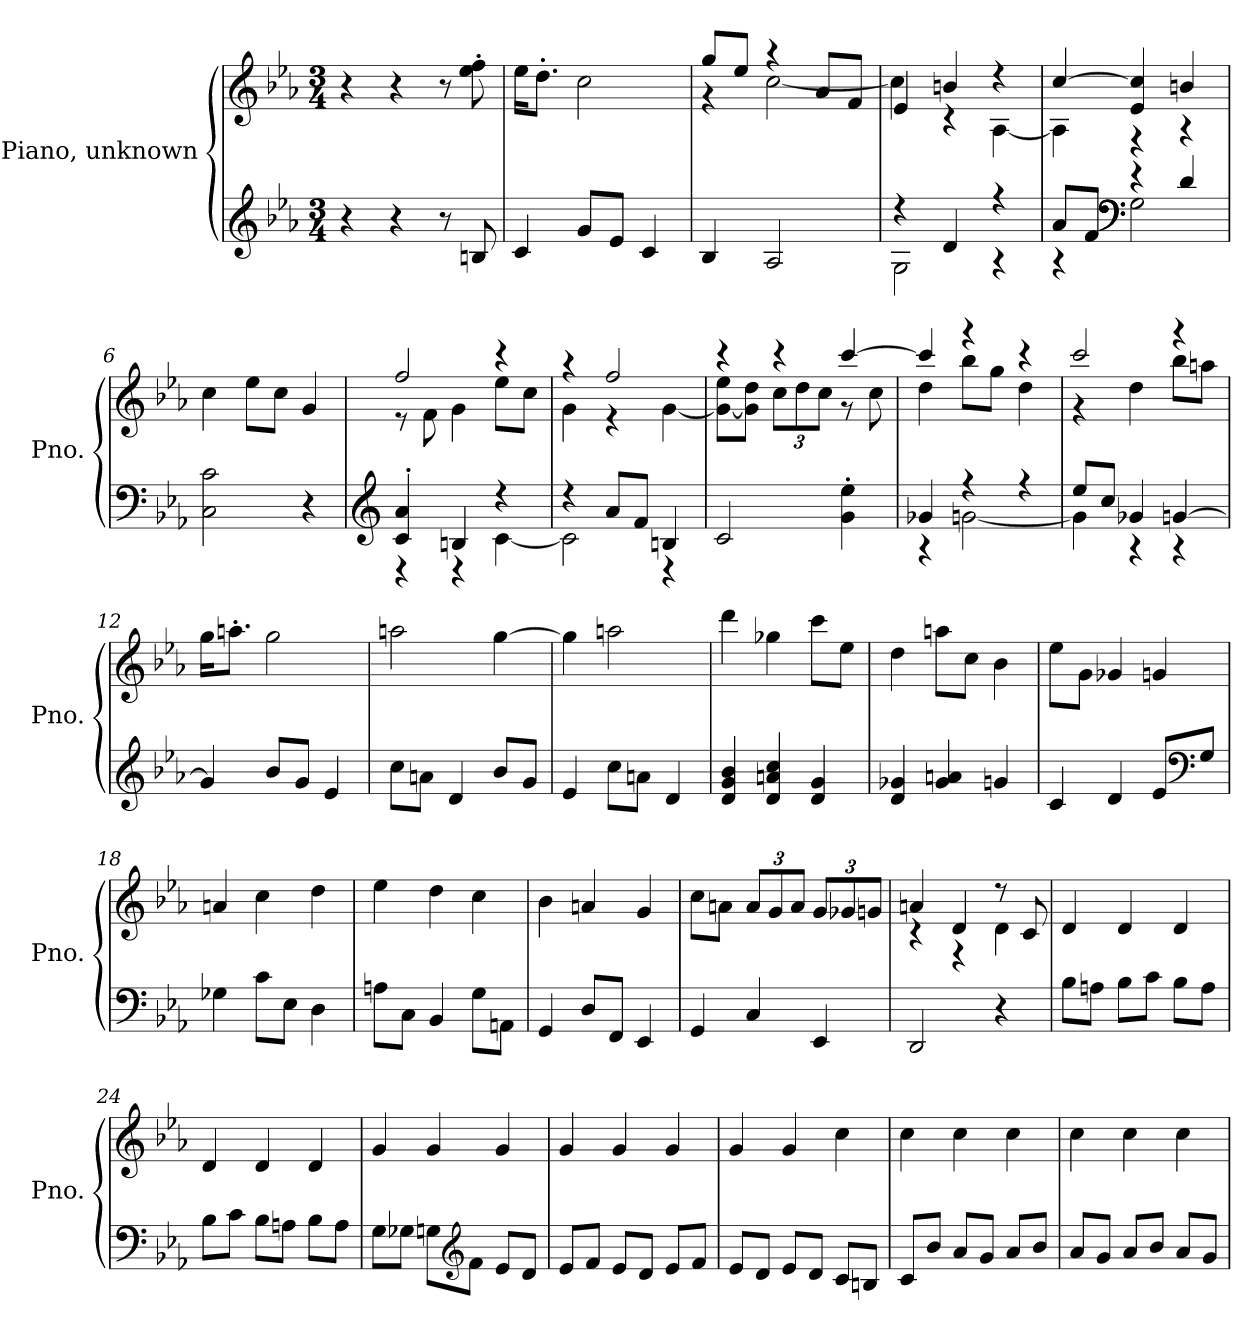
**kern	**kern
*part1	*part1
*staff2	*staff1
*I"Piano, unknown	*
*I'Pno.	*
*clefG2	*clefG2
*k[b-e-a-]	*k[b-e-a-]
*M3/4	*M3/4
*MM175	*MM175
=1	=1
4r	4r
4r	4r
8r	8r
8Bn/	8ee-\' 8ff\'
=2	=2
4c/	16ee-\KL
.	8.dd'\J
8g/L	2cc\
8e-/J	.
4c/	.
=3	=3
*	*^
4B-/	8gg/L	4r
.	8ee-/J	.
2A-/	4r	[2cc\
.	8a-/L	.
.	8f/J	.
=4	=4	=4
*^	*	*
4r	2G\	4e-/	4cc\]
4d/	.	4bn/	4r
4r	4r	4r	[4A-\
=5	=5	=5	=5
8a-/L	4r	[4cc/	4A-\]
8f/J	.	.	.
*clefF4	*	*	*
4r	2G\	4e-/ 4cc/]	4r
4d/	.	4bn/	4r
*v	*v	*	*
*	*v	*v
=6	=6
2C\ 2c\	4cc\
.	8ee-\L
.	8cc\J
4r	4g/
=7	=7
*clefG2	*
*^	*^
4c/' 4a-/'	4r	2ff/	8r
.	.	.	8f\
4Bn/	4r	.	4g\
4r	[4c\	4r	8ee-\L
.	.	.	8cc\J
!!LO:LB:g=z	!!
=8	=8	=8	=8
4r	2c\]	4r	4g\
8a-/L	.	2ff/	4r
8f/J	.	.	.
4Bn/	4r	.	[4g\
*v	*v	*	*
=9	=9	=9
2c/	4r	8g\_ 8ee-\L
.	.	8g\] 8dd\J
*	*	*Xbrackettup
.	4r	12cc\L
.	.	12dd\
.	.	12cc\J
4g\' 4ee-\'	[4ccc/	8r
.	.	8cc\
=10	=10	=10
*^	*	*
4g-X/	4r	4ccc/]	4dd\
4r	[2gn\	4r	8bb-\L
.	.	.	8gg\J
4r	.	4r	4dd\
=11	=11	=11	=11
8ee-/L	4g\]	2ccc/	4r
8cc/J	.	.	.
4g-X/	4r	.	4dd\
[4gn/	4r	4r	8bb-\L
.	.	.	8aan\J
*v	*v	*	*
*	*v	*v
=12	=12
4g/]	16gg\KL
.	8.aan'\J
8b-/L	2gg\
8g/J	.
4e-/	.
=13	=13
8cc\L	2aan\
8an\J	.
4d/	.
8b-/L	[4gg\
8g/J	.
!!LO:LB:g=z
=14	=14
4e-/	4gg\]
8cc\L	2aan\
8an\J	.
4d/	.
=15	=15
4d/ 4g/ 4b-/	4ddd\
4d/ 4an/ 4cc/	4gg-X\
4d/ 4g/	8ccc\L
.	8ee-\J
=16	=16
4d/ 4g-X/	4dd\
4g-/ 4an/	8aan\L
.	8cc\J
4gn/	4b-\
=17	=17
4c/	8ee-\L
.	8g\J
4d/	4g-X/
8e-/L	4gn/
*clefF4	*
8G/J	.
=18	=18
4G-X\	4an/
8c\L	4cc\
8E-\J	.
4D\	4dd\
=19	=19
8An\L	4ee-\
8C\J	.
4BB-/	4dd\
8G\L	4cc\
8AAn\J	.
=20	=20
4GG/	4b-\
8D/L	4an/
8FF/J	.
4EE-/	4g/
!!LO:LB:g=z
=21	=21
4GG/	8cc\L
.	8an\J
4C/	12a/L
.	12g/
.	12a/J
4EE-/	12g/L
.	12g-X/
.	12gn/J
=22	=22
*	*^
2DD/	4an/	4r
.	4d/	4r
4r	8r	4d\
.	8c/	.
*	*v	*v
=23	=23
8B-\L	4d/
8An\J	.
8B-\L	4d/
8c\J	.
8B-\L	4d/
8A\J	.
=24	=24
8B-\L	4d/
8c\J	.
8B-\L	4d/
8An\J	.
8B-\L	4d/
8A\J	.
=25	=25
8G\L	4g/
8G-X\J	.
8Gn\L	4g/
*clefG2	*
8f\J	.
8e-/L	4g/
8d/J	.
!!LO:LB:g=z
=26	=26
8e-/L	4g/
8f/J	.
8e-/L	4g/
8d/J	.
8e-/L	4g/
8f/J	.
=27	=27
8e-/L	4g/
8d/J	.
8e-/L	4g/
8d/J	.
8c/L	4cc\
8Bn/J	.
=28	=28
8c/L	4cc\
8b-/J	.
8a-/L	4cc\
8g/J	.
8a-/L	4cc\
8b-/J	.
=29	=29
8a-/L	4cc\
8g/J	.
8a-/L	4cc\
8b-/J	.
8a-/L	4cc\
8g/J	.
=	=
*-	*-
